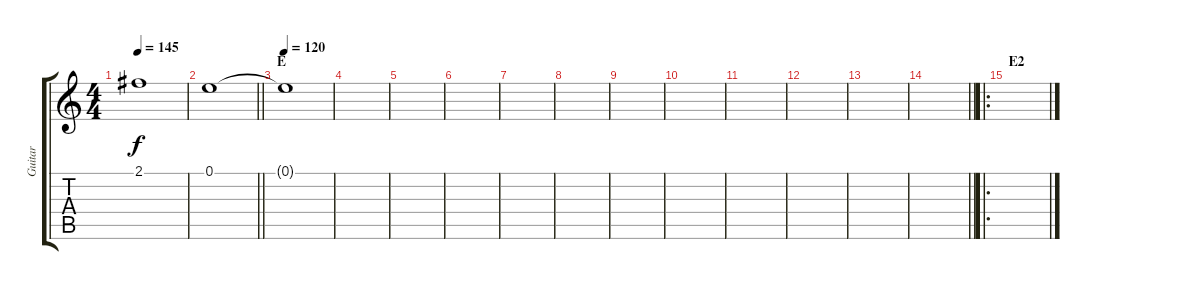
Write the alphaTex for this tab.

\track ("Guitar" "Guitar") {instrument acousticguitarsteel}
\staff {score tabs}
\tuning (E4 B3 G3 D3 A2 E2) {hide}
\ts (4 4)
\tempo 145
\clef g2
\ks c
2.1.1{dy f} |
\barLineRight lightlight
0.1.1 |
\section ("" "E")
\tempo 120
0.1{t}.1 |
|
|
|
|
|
|
|
|
|
|
\barLineRight lightlight
|
\ro
\section ("" "E2")
